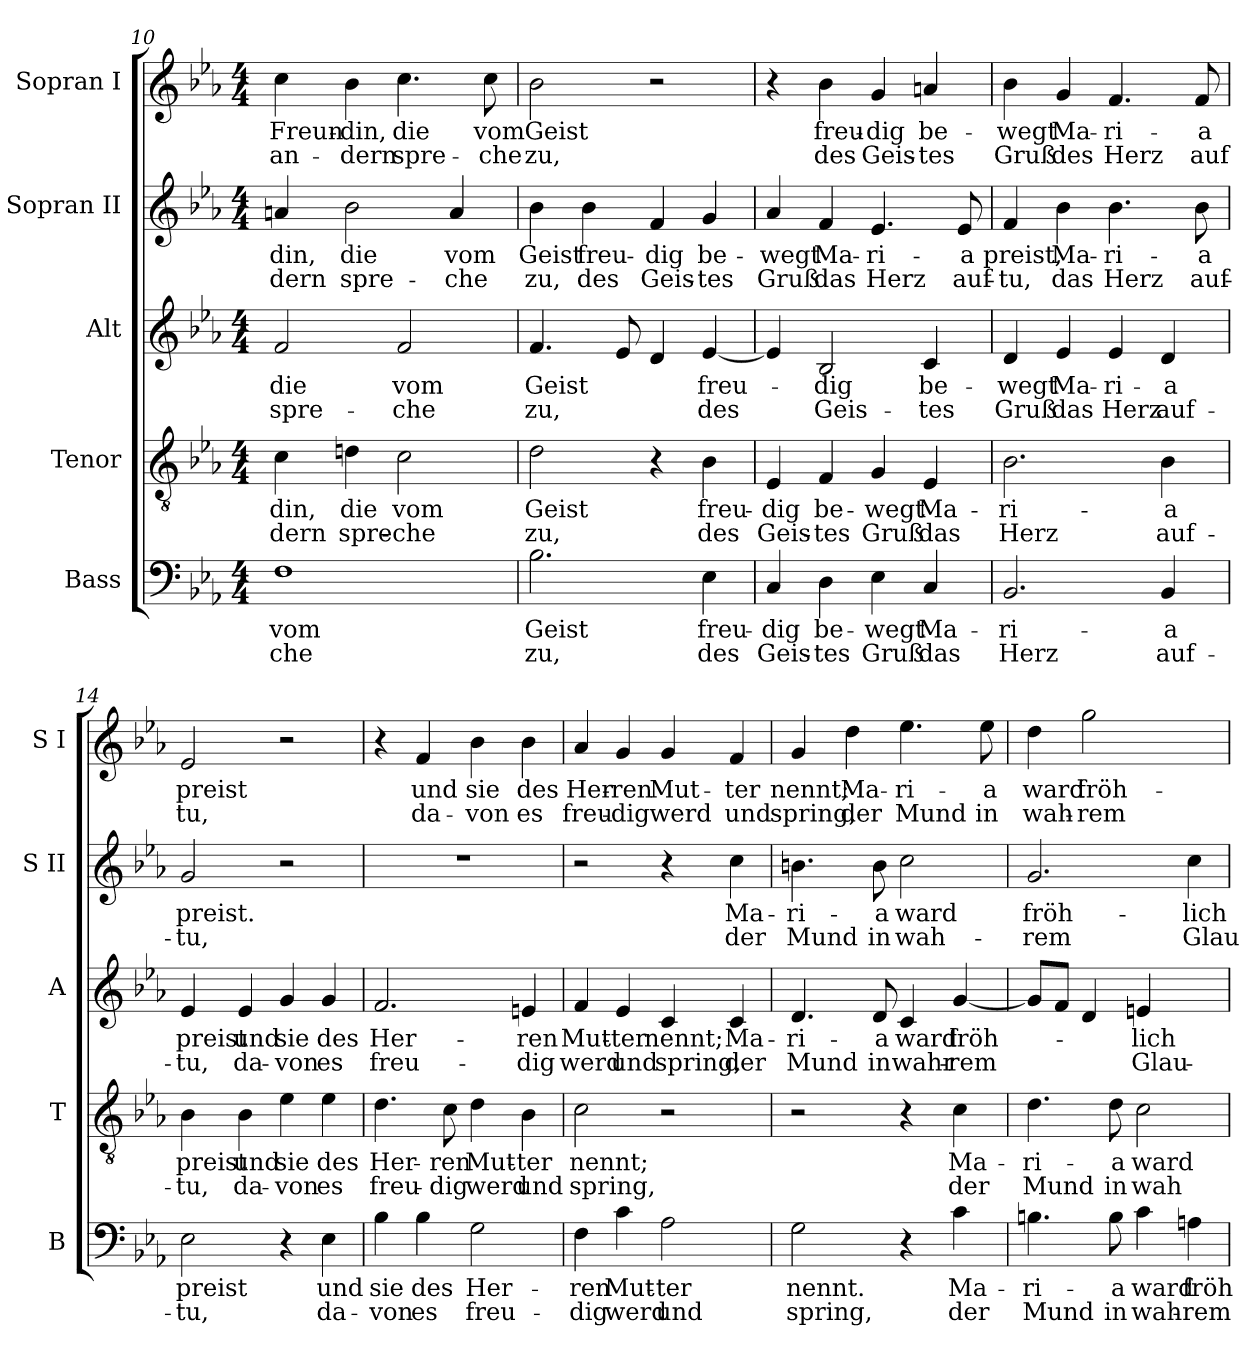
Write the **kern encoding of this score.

**kern	**text	**text	**kern	**text	**text	**kern	**text	**text	**kern	**text	**text	**kern	**text	**text
*part5	*part5	*part5	*part4	*part4	*part4	*part3	*part3	*part3	*part2	*part2	*part2	*part1	*part1	*part1
*staff5	*staff5	*staff5	*staff4	*staff4	*staff4	*staff3	*staff3	*staff3	*staff2	*staff2	*staff2	*staff1	*staff1	*staff1
*I"Bass	*	*	*I"Tenor	*	*	*I"Alt	*	*	*I"Sopran II	*	*	*I"Sopran I	*	*
*I'B	*	*	*I'T	*	*	*I'A	*	*	*I'S II	*	*	*I'S I	*	*
*clefF4	*	*	*clefGv2	*	*	*clefG2	*	*	*clefG2	*	*	*clefG2	*	*
*k[b-e-a-]	*	*	*k[b-e-a-]	*	*	*k[b-e-a-]	*	*	*k[b-e-a-]	*	*	*k[b-e-a-]	*	*
*E-:	*	*	*E-:	*	*	*E-:	*	*	*E-:	*	*	*E-:	*	*
*M4/4	*	*	*M4/4	*	*	*M4/4	*	*	*M4/4	*	*	*M4/4	*	*
=10	=10	=10	=10	=10	=10	=10	=10	=10	=10	=10	=10	=10	=10	=10
!	!LO:LY:b	!LO:LY:b	!	!LO:LY:b	!LO:LY:b	!	!LO:LY:b	!LO:LY:b	!	!LO:LY:b	!LO:LY:b	!	!LO:LY:b	!LO:LY:b
1F	vom	-che	4c\	-din,	-dern	2f/	die	spre-	4an/	-din,	-dern	4cc\	Freun-	an-
!	!	!	!	!LO:LY:b	!LO:LY:b	!	!	!	!	!LO:LY:b	!LO:LY:b	!	!LO:LY:b	!LO:LY:b
.	.	.	4dn\	die	spre-	.	.	.	2b-\	die	spre-	4b-\	-din,	-dern
!	!	!	!	!LO:LY:b	!LO:LY:b	!	!LO:LY:b	!LO:LY:b	!	!	!	!	!LO:LY:b	!LO:LY:b
.	.	.	2c\	vom	-che	2f/	vom	-che	.	.	.	4.cc\	die	spre-
!	!	!	!	!	!	!	!	!	!	!LO:LY:b	!LO:LY:b	!	!	!
.	.	.	.	.	.	.	.	.	4a/	vom	-che	.	.	.
!	!	!	!	!	!	!	!	!	!	!	!	!	!LO:LY:b	!LO:LY:b
.	.	.	.	.	.	.	.	.	.	.	.	8cc\	vom	-che
=11	=11	=11	=11	=11	=11	=11	=11	=11	=11	=11	=11	=11	=11	=11
!	!LO:LY:b	!LO:LY:b	!	!LO:LY:b	!LO:LY:b	!	!LO:LY:b	!LO:LY:b	!	!LO:LY:b	!LO:LY:b	!	!LO:LY:b	!LO:LY:b
2.B-\	Geist	zu,	2d\	Geist	zu,	4.f/	Geist	zu,	4b-\	Geist	zu,	2b-\	Geist	zu,
!	!	!	!	!	!	!	!	!	!	!LO:LY:b	!LO:LY:b	!	!	!
.	.	.	.	.	.	.	.	.	4b-\	freu-	des	.	.	.
.	.	.	.	.	.	8e-/	.	.	.	.	.	.	.	.
!	!	!	!	!	!	!	!	!	!	!LO:LY:b	!LO:LY:b	!	!	!
.	.	.	4r	.	.	4d/	.	.	4f/	-dig	Geis-	2r	.	.
!	!LO:LY:b	!LO:LY:b	!	!LO:LY:b	!LO:LY:b	!	!LO:LY:b	!LO:LY:b	!	!LO:LY:b	!LO:LY:b	!	!	!
4E-\	freu-	des	4B-\	freu-	des	[4e-/	freu-	des	4g/	be-	-tes	.	.	.
=12	=12	=12	=12	=12	=12	=12	=12	=12	=12	=12	=12	=12	=12	=12
!	!LO:LY:b	!LO:LY:b	!	!LO:LY:b	!LO:LY:b	!	!	!	!	!LO:LY:b	!LO:LY:b	!	!	!
4C/	-dig	Geis-	4E-/	-dig	Geis-	4e-/]	.	.	4a-/	-wegt	Gruß	4r	.	.
!	!LO:LY:b	!LO:LY:b	!	!LO:LY:b	!LO:LY:b	!	!LO:LY:b	!LO:LY:b	!	!LO:LY:b	!LO:LY:b	!	!LO:LY:b	!LO:LY:b
4D\	be-	-tes	4F/	be-	-tes	2B-/	-dig	Geis-	4f/	Ma-	das	4b-\	freu-	des
!	!LO:LY:b	!LO:LY:b	!	!LO:LY:b	!LO:LY:b	!	!	!	!	!LO:LY:b	!LO:LY:b	!	!LO:LY:b	!LO:LY:b
4E-\	-wegt	Gruß	4G/	-wegt	Gruß	.	.	.	4.e-/	-ri-	Herz	4g/	-dig	Geis-
!	!LO:LY:b	!LO:LY:b	!	!LO:LY:b	!LO:LY:b	!	!LO:LY:b	!LO:LY:b	!	!	!	!	!LO:LY:b	!LO:LY:b
4C/	Ma-	das	4E-/	Ma-	das	4c/	be-	-tes	.	.	.	4an/	be-	-tes
!	!	!	!	!	!	!	!	!	!	!LO:LY:b	!LO:LY:b	!	!	!
.	.	.	.	.	.	.	.	.	8e-/	-a	auf-	.	.	.
=13	=13	=13	=13	=13	=13	=13	=13	=13	=13	=13	=13	=13	=13	=13
!	!LO:LY:b	!LO:LY:b	!	!LO:LY:b	!LO:LY:b	!	!LO:LY:b	!LO:LY:b	!	!LO:LY:b	!LO:LY:b	!	!LO:LY:b	!LO:LY:b
2.BB-/	-ri-	Herz	2.B-\	-ri-	Herz	4d/	-wegt	Gruß	4f/	preist,	-tu,	4b-\	-wegt	Gruß
!	!	!	!	!	!	!	!LO:LY:b	!LO:LY:b	!	!LO:LY:b	!LO:LY:b	!	!LO:LY:b	!LO:LY:b
.	.	.	.	.	.	4e-/	Ma-	das	4b-\	Ma-	das	4g/	Ma-	des
!	!	!	!	!	!	!	!LO:LY:b	!LO:LY:b	!	!LO:LY:b	!LO:LY:b	!	!LO:LY:b	!LO:LY:b
.	.	.	.	.	.	4e-/	-ri-	Herz	4.b-\	-ri-	Herz	4.f/	-ri-	Herz
!	!LO:LY:b	!LO:LY:b	!	!LO:LY:b	!LO:LY:b	!	!LO:LY:b	!LO:LY:b	!	!	!	!	!	!
4BB-/	-a	auf-	4B-\	-a	auf-	4d/	-a	auf-	.	.	.	.	.	.
!	!	!	!	!	!	!	!	!	!	!LO:LY:b	!LO:LY:b	!	!LO:LY:b	!LO:LY:b
.	.	.	.	.	.	.	.	.	8b-\	-a	auf-	8f/	-a	auf
!!LO:PB:g=z
=14	=14	=14	=14	=14	=14	=14	=14	=14	=14	=14	=14	=14	=14	=14
!	!LO:LY:b	!LO:LY:b	!	!LO:LY:b	!LO:LY:b	!	!LO:LY:b	!LO:LY:b	!	!LO:LY:b	!LO:LY:b	!	!LO:LY:b	!LO:LY:b
2E-\	preist	-tu,	4B-\	preist	-tu,	4e-/	preist	-tu,	2g/	preist.	-tu,	2e-/	preist	tu,
!	!	!	!	!LO:LY:b	!LO:LY:b	!	!LO:LY:b	!LO:LY:b	!	!	!	!	!	!
.	.	.	4B-\	und	da-	4e-/	und	da-	.	.	.	.	.	.
!	!	!	!	!LO:LY:b	!LO:LY:b	!	!LO:LY:b	!LO:LY:b	!	!	!	!	!	!
4r	.	.	4e-\	sie	-von	4g/	sie	-von	2r	.	.	2r	.	.
!	!LO:LY:b	!LO:LY:b	!	!LO:LY:b	!LO:LY:b	!	!LO:LY:b	!LO:LY:b	!	!	!	!	!	!
4E-\	und	da-	4e-\	des	es	4g/	des	es	.	.	.	.	.	.
=15	=15	=15	=15	=15	=15	=15	=15	=15	=15	=15	=15	=15	=15	=15
!	!LO:LY:b	!LO:LY:b	!	!LO:LY:b	!LO:LY:b	!	!LO:LY:b	!LO:LY:b	!	!	!	!	!	!
4B-\	sie	-von	4.d\	Her-	freu-	2.f/	Her-	freu-	1r	.	.	4r	.	.
!	!LO:LY:b	!LO:LY:b	!	!	!	!	!	!	!	!	!	!	!LO:LY:b	!LO:LY:b
4B-\	des	es	.	.	.	.	.	.	.	.	.	4f/	und	da-
!	!	!	!	!LO:LY:b	!LO:LY:b	!	!	!	!	!	!	!	!	!
.	.	.	8c\	-ren	-dig	.	.	.	.	.	.	.	.	.
!	!LO:LY:b	!LO:LY:b	!	!LO:LY:b	!LO:LY:b	!	!	!	!	!	!	!	!LO:LY:b	!LO:LY:b
2G\	Her-	freu-	4d\	Mut-	werd	.	.	.	.	.	.	4b-\	sie	-von
!	!	!	!	!LO:LY:b	!LO:LY:b	!	!LO:LY:b	!LO:LY:b	!	!	!	!	!LO:LY:b	!LO:LY:b
.	.	.	4B-\	-ter	und	4en/	-ren	-dig	.	.	.	4b-\	des	es
=16	=16	=16	=16	=16	=16	=16	=16	=16	=16	=16	=16	=16	=16	=16
!	!LO:LY:b	!LO:LY:b	!	!LO:LY:b	!LO:LY:b	!	!LO:LY:b	!LO:LY:b	!	!	!	!	!LO:LY:b	!LO:LY:b
4F\	-ren	-dig	2c\	nennt;	spring,	4f/	Mut-	werd	2r	.	.	4a-/	Her-	freu-
!	!LO:LY:b	!LO:LY:b	!	!	!	!	!LO:LY:b	!LO:LY:b	!	!	!	!	!LO:LY:b	!LO:LY:b
4c\	Mut-	werd	.	.	.	4e-/	-ter	und	.	.	.	4g/	-ren	-dig
!	!LO:LY:b	!LO:LY:b	!	!	!	!	!LO:LY:b	!LO:LY:b	!	!	!	!	!LO:LY:b	!LO:LY:b
2A-\	-ter	und	2r	.	.	4c/	nennt;	spring,	4r	.	.	4g/	Mut-	werd
!	!	!	!	!	!	!	!LO:LY:b	!LO:LY:b	!	!LO:LY:b	!LO:LY:b	!	!LO:LY:b	!LO:LY:b
.	.	.	.	.	.	4c/	Ma-	der	4cc\	Ma-	der	4f/	-ter	und
=17	=17	=17	=17	=17	=17	=17	=17	=17	=17	=17	=17	=17	=17	=17
!	!LO:LY:b	!LO:LY:b	!	!	!	!	!LO:LY:b	!LO:LY:b	!	!LO:LY:b	!LO:LY:b	!	!LO:LY:b	!LO:LY:b
2G\	nennt.	spring,	2r	.	.	4.d/	-ri-	Mund	4.bn\	-ri-	Mund	4g/	nennt;	spring,
!	!	!	!	!	!	!	!	!	!	!	!	!	!LO:LY:b	!LO:LY:b
.	.	.	.	.	.	.	.	.	.	.	.	4dd\	Ma-	der
!	!	!	!	!	!	!	!LO:LY:b	!LO:LY:b	!	!LO:LY:b	!LO:LY:b	!	!	!
.	.	.	.	.	.	8d/	-a	in	8b\	-a	in	.	.	.
!	!	!	!	!	!	!	!LO:LY:b	!LO:LY:b	!	!LO:LY:b	!LO:LY:b	!	!LO:LY:b	!LO:LY:b
4r	.	.	4r	.	.	4c/	ward	wahr-	2cc\	ward	wah-	4.ee-\	-ri-	Mund
!	!LO:LY:b	!LO:LY:b	!	!LO:LY:b	!LO:LY:b	!	!LO:LY:b	!LO:LY:b	!	!	!	!	!	!
4c\	Ma-	der	4c\	Ma-	der	[4g/	fröh-	-rem	.	.	.	.	.	.
!	!	!	!	!	!	!	!	!	!	!	!	!	!LO:LY:b	!LO:LY:b
.	.	.	.	.	.	.	.	.	.	.	.	8ee-\	-a	in
=18	=18	=18	=18	=18	=18	=18	=18	=18	=18	=18	=18	=18	=18	=18
!	!LO:LY:b	!LO:LY:b	!	!LO:LY:b	!LO:LY:b	!	!	!	!	!LO:LY:b	!LO:LY:b	!	!LO:LY:b	!LO:LY:b
4.Bn\	-ri-	Mund	4.d\	-ri-	Mund	8g/L]	.	.	2.g/	fröh-	-rem	4dd\	ward	wah-
.	.	.	.	.	.	8f/J	.	.	.	.	.	.	.	.
!	!	!	!	!	!	!	!	!	!	!	!	!	!LO:LY:b	!LO:LY:b
.	.	.	.	.	.	4d/	.	.	.	.	.	2gg\	fröh-	-rem
!	!LO:LY:b	!LO:LY:b	!	!LO:LY:b	!LO:LY:b	!	!	!	!	!	!	!	!	!
8B\	-a	in	8d\	-a	in	.	.	.	.	.	.	.	.	.
!	!LO:LY:b	!LO:LY:b	!	!LO:LY:b	!LO:LY:b	!	!LO:LY:b	!LO:LY:b	!	!	!	!	!	!
4c\	ward	wah-	2c\	ward	wah-	4en/	-lich	Glau-	.	.	.	.	.	.
!	!LO:LY:b	!LO:LY:b	!	!	!	!	!	!	!	!LO:LY:b	!LO:LY:b	!	!	!
4An\	fröh-	-rem	.	.	.	4f/yy	.	.	4cc\	-lich	Glau-	[4ff\yy	.	.
=	=	=	=	=	=	=	=	=	=	=	=	=	=	=
*-	*-	*-	*-	*-	*-	*-	*-	*-	*-	*-	*-	*-	*-	*-
